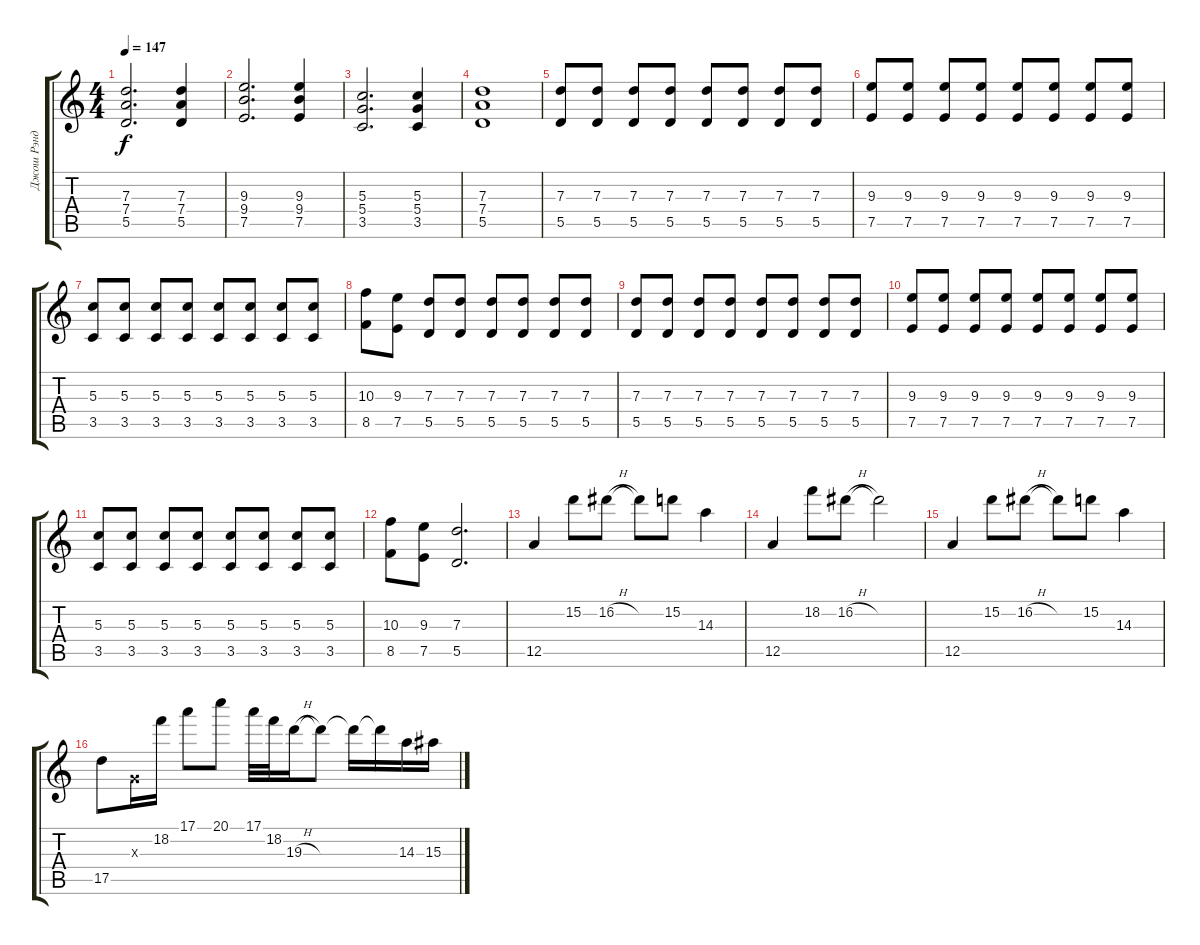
\track ("Джош Рэнд" "Джош Рэнд") {instrument distortionguitar}
\staff {score tabs}
\tuning (E4 B3 G3 D3 A2 E2) {hide}
\ts (4 4)
\tempo 147
\clef g2
\ks c
(7.3 7.4 5.5).2{d dy f} (7.3 7.4 5.5).4 |
(9.3 9.4 7.5).2{d} (9.3 9.4 7.5).4 |
(5.3 5.4 3.5).2{d} (5.3 5.4 3.5).4 |
(7.3 7.4 5.5).1 |
(7.3 5.5).8 (7.3 5.5).8 (7.3 5.5).8 (7.3 5.5).8 (7.3 5.5).8 (7.3 5.5).8 (7.3 5.5).8 (7.3 5.5).8 |
(9.3 7.5).8 (9.3 7.5).8 (9.3 7.5).8 (9.3 7.5).8 (9.3 7.5).8 (9.3 7.5).8 (9.3 7.5).8 (9.3 7.5).8 |
(5.3 3.5).8 (5.3 3.5).8 (5.3 3.5).8 (5.3 3.5).8 (5.3 3.5).8 (5.3 3.5).8 (5.3 3.5).8 (5.3 3.5).8 |
(10.3 8.5).8 (9.3 7.5).8 (7.3 5.5).8 (7.3 5.5).8 (7.3 5.5).8 (7.3 5.5).8 (7.3 5.5).8 (7.3 5.5).8 |
(7.3 5.5).8 (7.3 5.5).8 (7.3 5.5).8 (7.3 5.5).8 (7.3 5.5).8 (7.3 5.5).8 (7.3 5.5).8 (7.3 5.5).8 |
(9.3 7.5).8 (9.3 7.5).8 (9.3 7.5).8 (9.3 7.5).8 (9.3 7.5).8 (9.3 7.5).8 (9.3 7.5).8 (9.3 7.5).8 |
(5.3 3.5).8 (5.3 3.5).8 (5.3 3.5).8 (5.3 3.5).8 (5.3 3.5).8 (5.3 3.5).8 (5.3 3.5).8 (5.3 3.5).8 |
(10.3 8.5).8 (9.3 7.5).8 (7.3 5.5).2{d} |
12.5.4 15.2.8 16.2{h}.8 16.2{t}.8 15.2.8 14.3.4 |
12.5.4 18.2.8 16.2{h}.8 16.2{t}.2 |
12.5.4 15.2.8 16.2{h}.8 16.2{t}.8 15.2.8 14.3.4 |
17.5.8 0.3{x}.16 18.2.16 17.1.8 20.1.8 17.1.32 18.2.32 19.3{h}.16 19.3{t}.8 19.3{t}.16 19.3{t}.16 14.3.16 15.3.16
